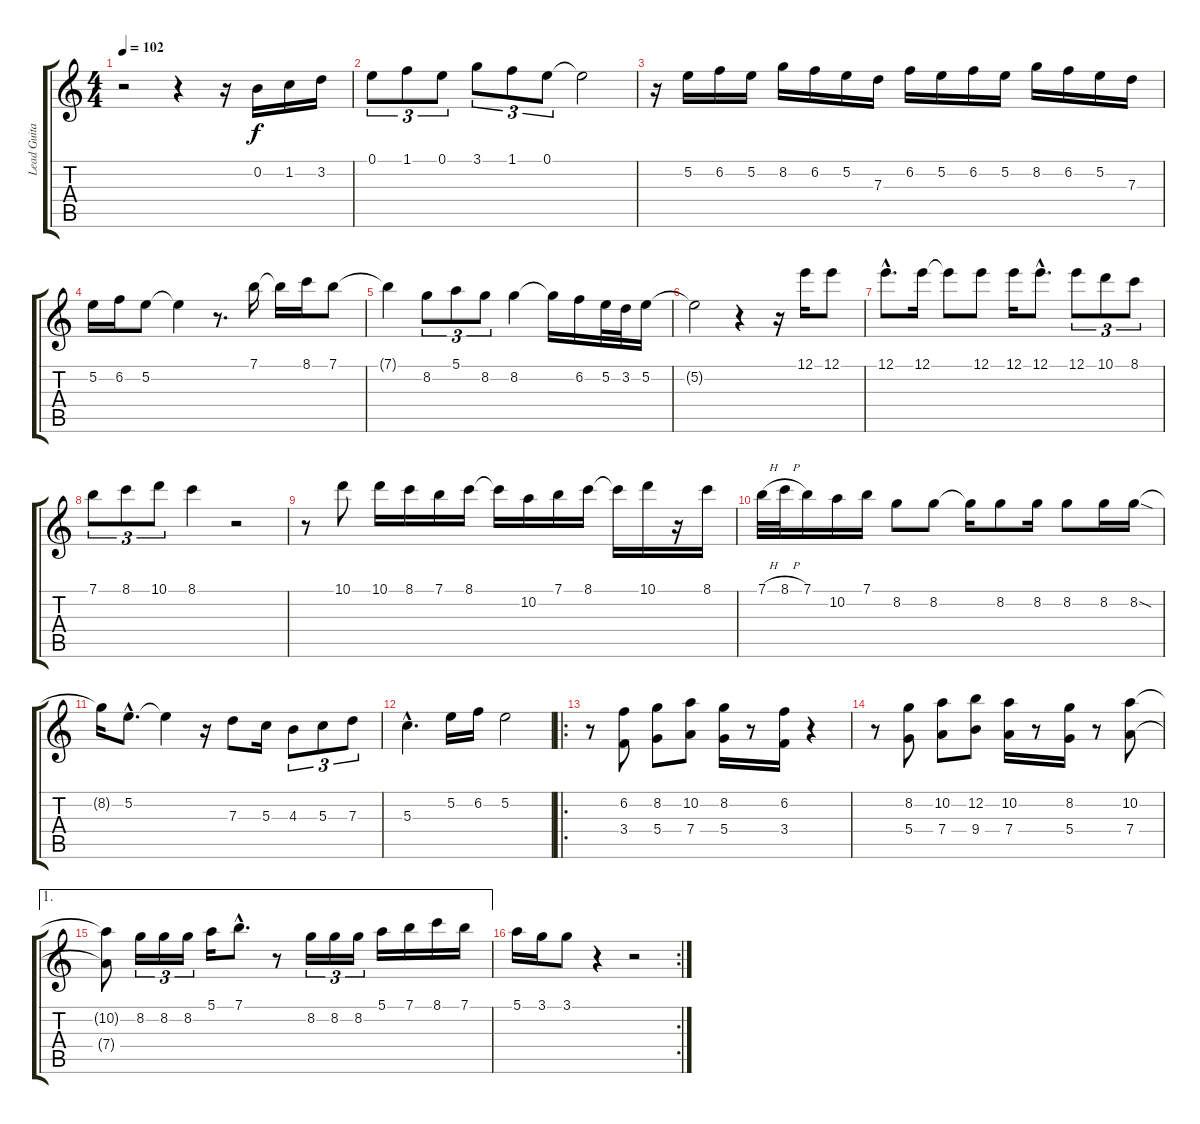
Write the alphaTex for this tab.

\track ("Lead Guitar, Ottmar Liebert" "Lead Guita") {instrument acousticguitarnylon}
\staff {score tabs}
\tuning (E4 B3 G3 D3 A2 E2) {hide}
\ts (4 4)
\tempo 102
\clef g2
\ks c
r.2{dy f} r.4 r.16 0.2.16 1.2.16 3.2.16 |
0.1.8{tu (3 2)} 1.1.8{tu (3 2)} 0.1.8{tu (3 2)} 3.1.8{tu (3 2)} 1.1.8{tu (3 2)} 0.1.8{tu (3 2)} 0.1{t}.2 |
r.16 5.2.16 6.2.16 5.2.16 8.2.16 6.2.16 5.2.16 7.3.16 6.2.16 5.2.16 6.2.16 5.2.16 8.2.16 6.2.16 5.2.16 7.3.16 |
5.2.16 6.2.16 5.2.8 5.2{t}.4 r.8{d} 7.1.16 7.1{t}.16 8.1.16 7.1.8 |
7.1{t}.4 8.2.8{tu (3 2)} 5.1.8{tu (3 2)} 8.2.8{tu (3 2)} 8.2.4 8.2{t}.16 6.2.16 5.2.32 3.2.32 5.2.16 |
5.2{t}.2 r.4 r.16 12.1.16 12.1.8 |
12.1{hac}.8{d} 12.1.16 12.1{t}.8 12.1.8 12.1.16 12.1{hac}.8{d} 12.1.8{tu (3 2)} 10.1.8{tu (3 2)} 8.1.8{tu (3 2)} |
7.1.8{tu (3 2)} 8.1.8{tu (3 2)} 10.1.8{tu (3 2)} 8.1.4 r.2 |
r.8 10.1.8 10.1.16 8.1.16 7.1.16 8.1.16 8.1{t}.16 10.2.16 7.1.16 8.1.16 8.1{t}.16 10.1.16 r.16 8.1.16 |
7.1{h}.32 8.1{h}.32 7.1.16 10.2.16 7.1.16 8.2.8 8.2.8 8.2{t}.16 8.2.8 8.2.16 8.2.8 8.2.16 8.2{sod}.16 |
8.2{t}.16 5.2{hac}.8{d} 5.2{t}.4 r.16 7.3.8 5.3.16 4.3.8{tu (3 2)} 5.3.8{tu (3 2)} 7.3.8{tu (3 2)} |
5.3{hac}.4{d} 5.2.16 6.2.16 5.2.2 |
\ro
r.8 (6.2 3.4).8 (8.2 5.4).8 (10.2 7.4).8 (8.2 5.4).16 r.8 (6.2 3.4).16 r.4 |
r.8 (8.2 5.4).8 (10.2 7.4).8 (12.2 9.4).8 (10.2 7.4).16 r.8 (8.2 5.4).16 r.8 (10.2 7.4).8 |
\ae 1
(10.2{t} 7.4{t}).8 8.2.16{tu (3 2)} 8.2.16{tu (3 2)} 8.2.16{tu (3 2)} 5.1.16 7.1{hac}.8{d} r.8 8.2.16{tu (3 2)} 8.2.16{tu (3 2)} 8.2.16{tu (3 2)} 5.1.16 7.1.16 8.1.16 7.1.16 |
\rc 2
5.1.16 3.1.16 3.1.8 r.4 r.2
